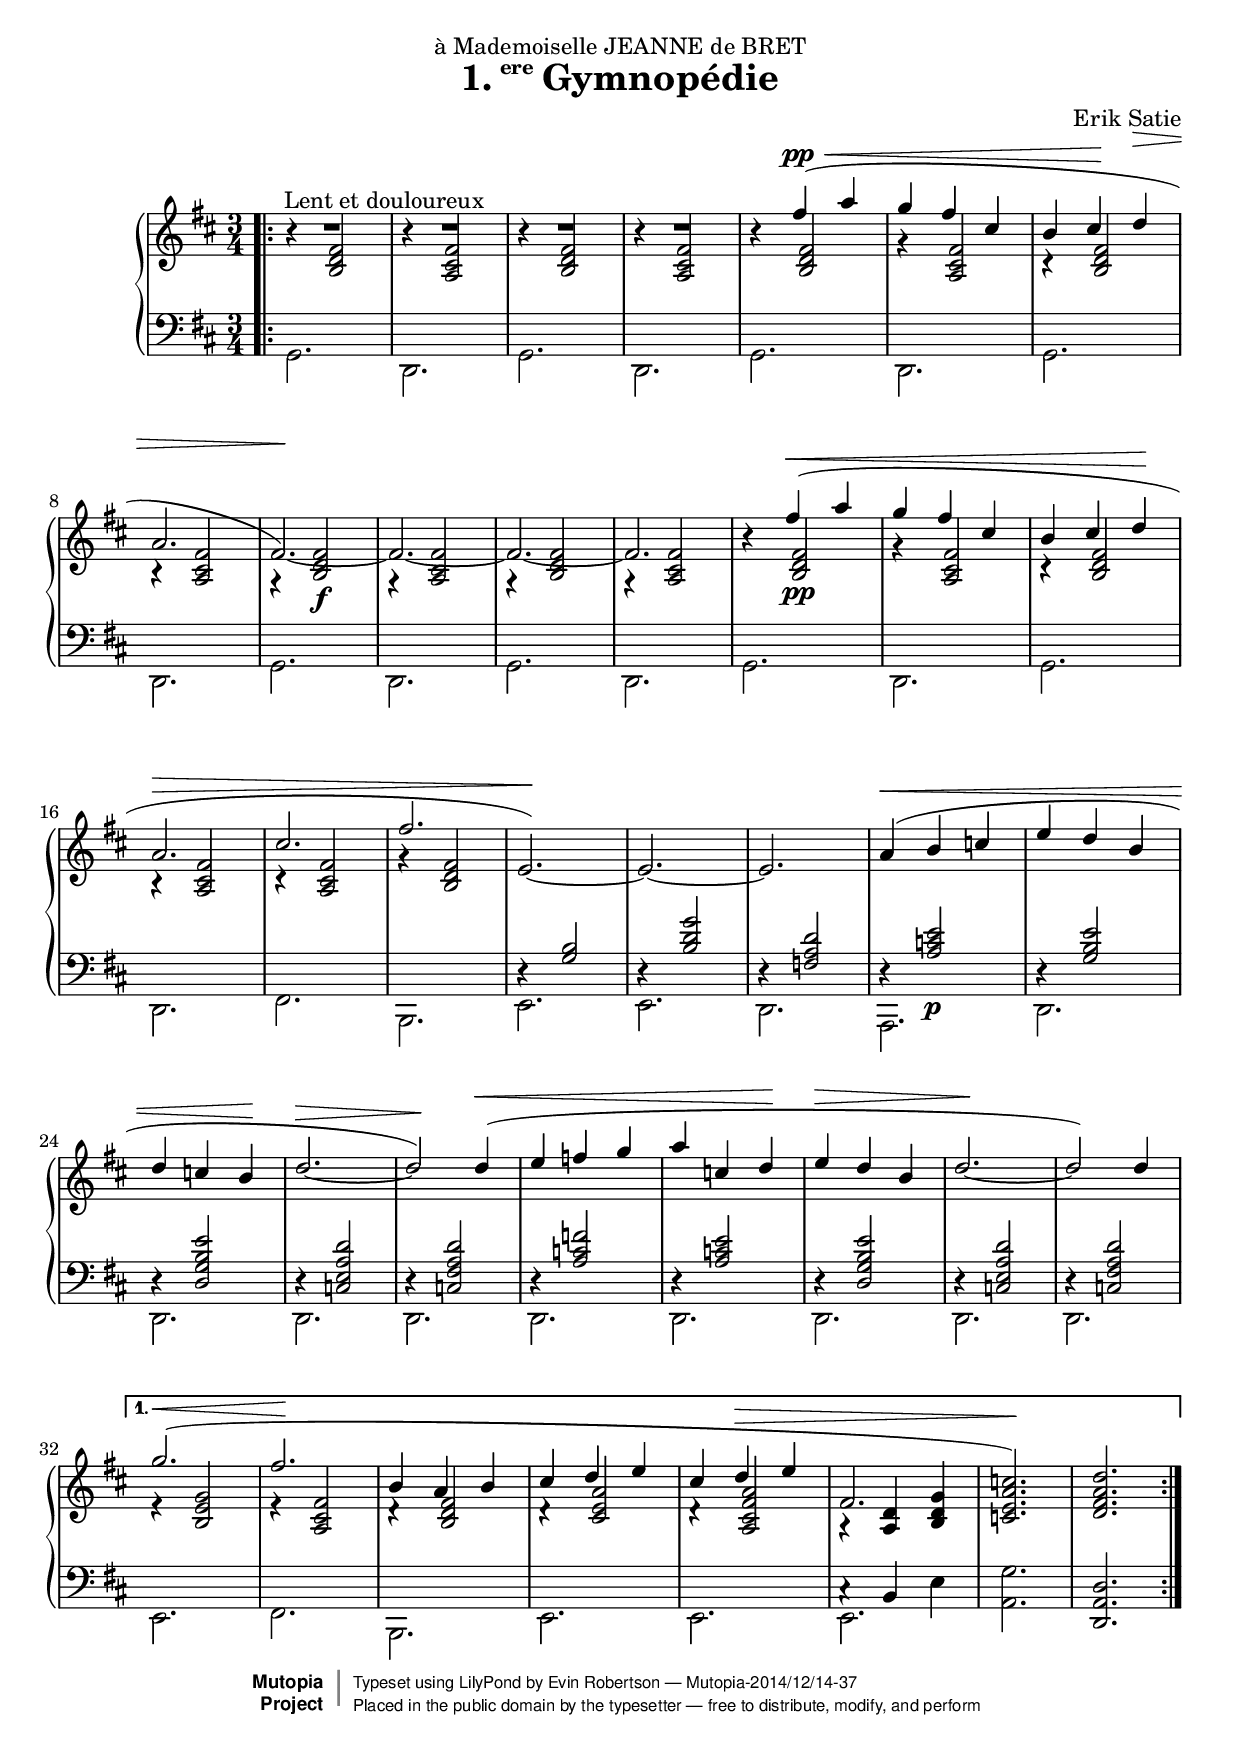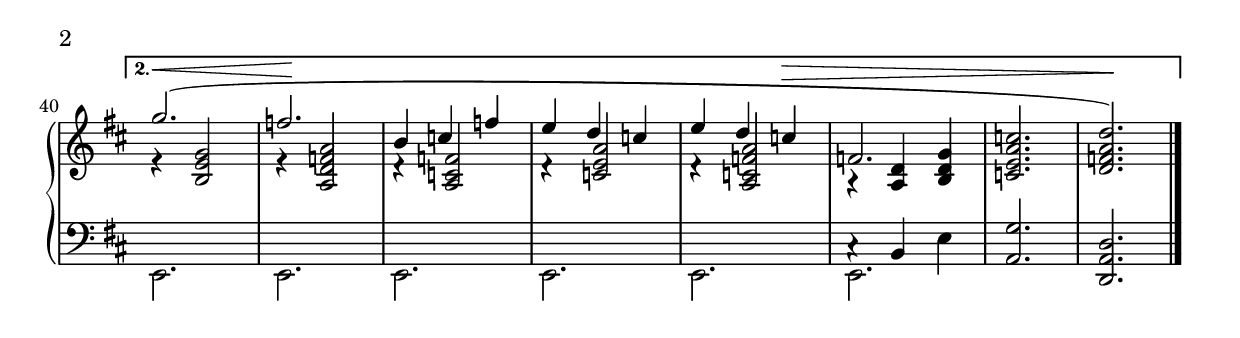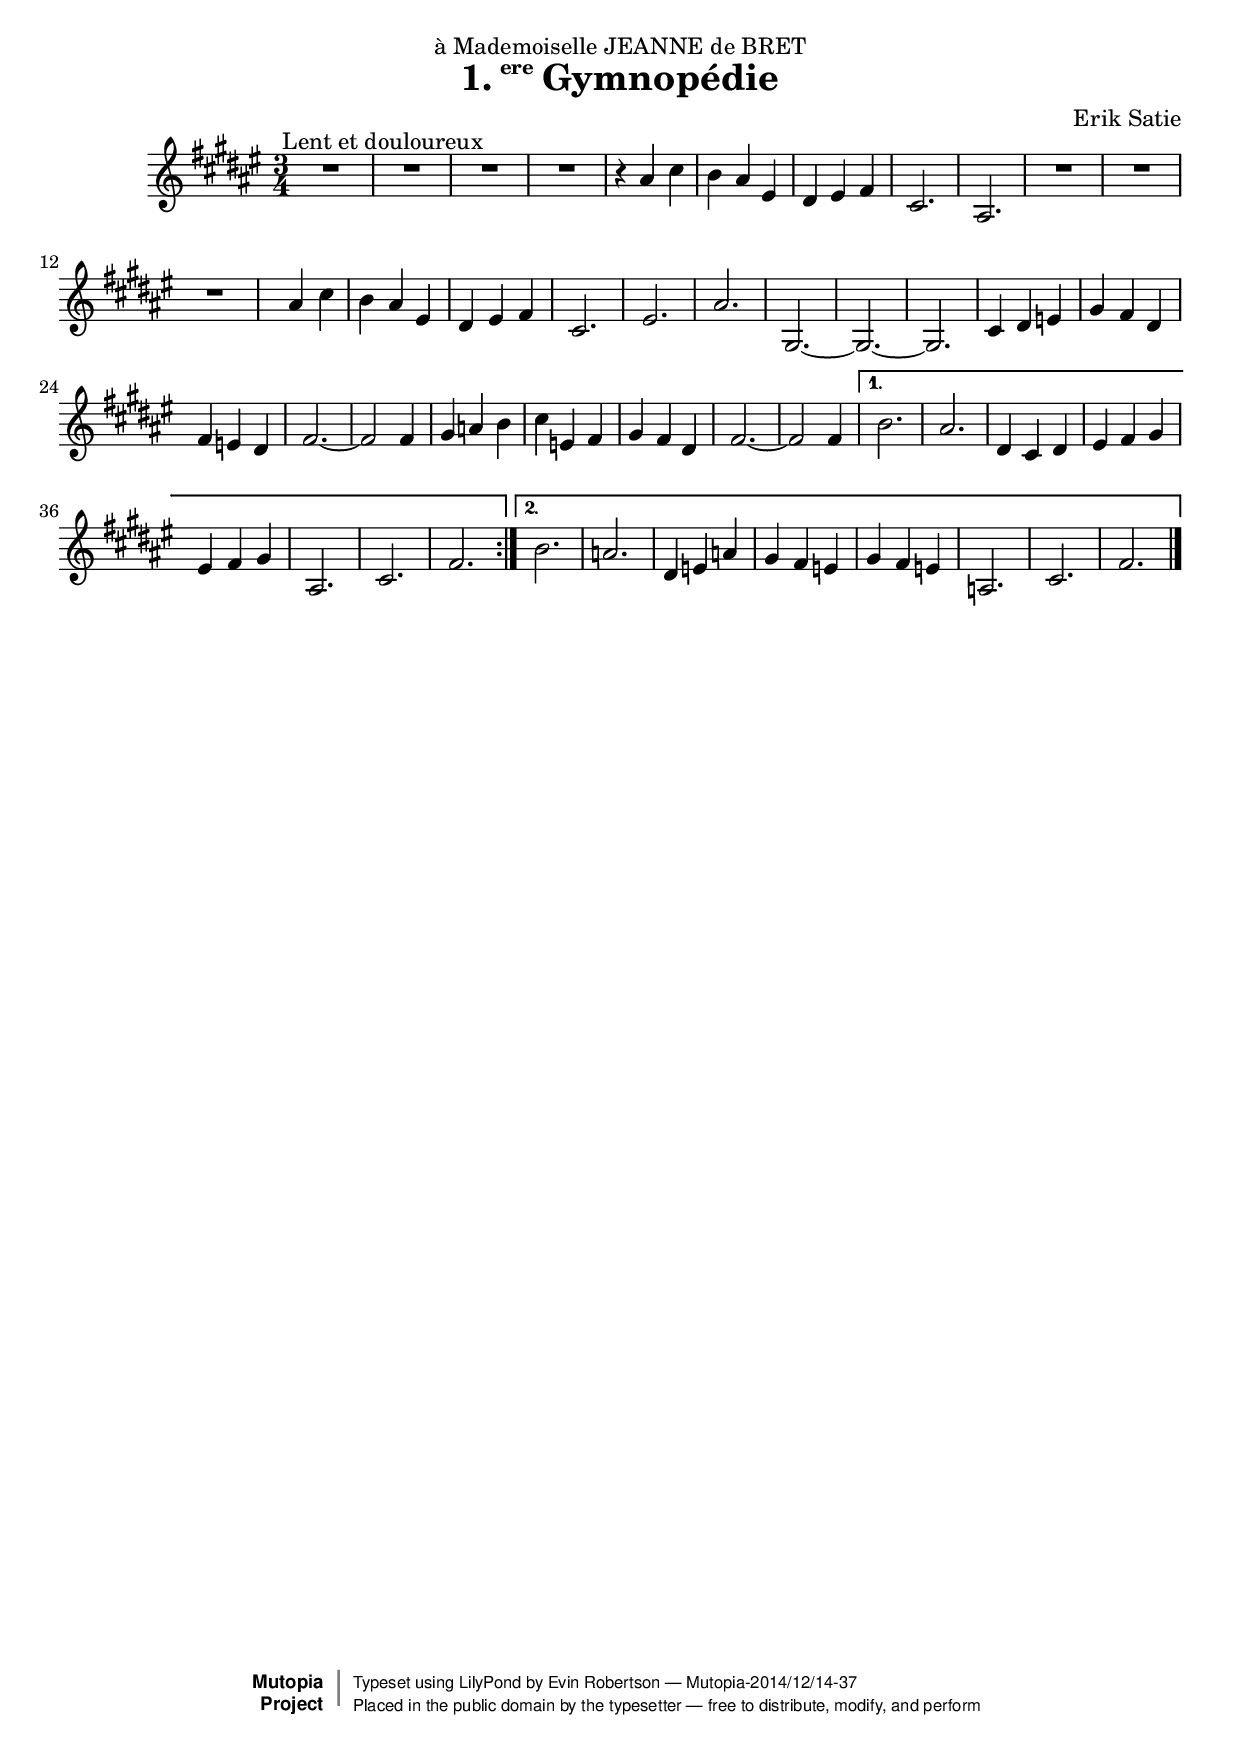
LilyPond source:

\version "2.18.2"

\header {
  title = \markup{\halign #-2.3 {1.} {\small\raise #1.5 ere} Gymnopédie}
  dedication = "à Mademoiselle JEANNE de BRET"
  composer = "Erik Satie"

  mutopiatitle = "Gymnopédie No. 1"
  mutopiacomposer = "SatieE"
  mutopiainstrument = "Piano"
  date = "1888"
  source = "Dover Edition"
  % The Dover edition contains reproductions of the original work
  % with translations from the French typed on them.  The translations
  % are all that is new (copyrighted), and are not included in this
  % file.

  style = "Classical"
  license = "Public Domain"

  filename = "gymnopedie_1.ly"
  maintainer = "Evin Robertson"
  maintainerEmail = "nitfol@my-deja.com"

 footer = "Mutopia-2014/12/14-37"
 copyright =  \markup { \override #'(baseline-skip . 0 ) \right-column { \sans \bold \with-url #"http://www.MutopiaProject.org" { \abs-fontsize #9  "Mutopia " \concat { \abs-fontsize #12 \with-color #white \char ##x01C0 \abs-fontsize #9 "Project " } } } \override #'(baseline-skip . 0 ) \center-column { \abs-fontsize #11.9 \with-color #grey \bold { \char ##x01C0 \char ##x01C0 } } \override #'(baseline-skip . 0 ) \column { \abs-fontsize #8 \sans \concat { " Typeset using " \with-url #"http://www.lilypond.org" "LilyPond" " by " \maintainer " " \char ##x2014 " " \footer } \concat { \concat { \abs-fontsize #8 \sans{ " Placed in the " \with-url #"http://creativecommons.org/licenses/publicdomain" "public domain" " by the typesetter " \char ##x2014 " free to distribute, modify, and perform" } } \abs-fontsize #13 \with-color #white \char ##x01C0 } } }
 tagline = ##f
}


global =  {
  \key b \minor
  \time 3/4
}

% The original doesn't use a volta, and thus takes nearly twice as much paper.
% Change from volta to unfolded (for each voice to) make it look like the
% original.

top = \context Staff \relative c'' {
  \dynamicUp
  \stemUp
  \slurUp
  \override Hairpin.to-barline = ##f
  \bar ".|:"
  \repeat volta 2 {
    R2.^\markup{\hspace #10 "Lent et douloureux"} |
    R2. |
    R2. |
    R2. |
    s4 fis( \pp \< a |
    g fis cis |
    % The hairpin override is to align it with a previous hairpin
    b cis\! \once\override Hairpin.Y-offset = #7 d\> |
    \barNumberCheck #8
    a2. |
    fis2.\!) ~ |
    fis2. ~ |
    fis2. ~ |
    fis2. |
    s4 fis'\<( a | g fis cis |
    b cis  d\! |
    a2.\> |
    \barNumberCheck #17
    cis2. |
    fis2. |
    e,2.\!) ~ |
    e2. ~ |
    e2. |
    a4(\< b c |
    e d b |
    d c  b\! |
    \barNumberCheck #25
    d2.\> ~ |
    d2\!) d4(\< |
    e f g |
    a c,  d\! |
    e\> d b |
    d2.\! ~ |
    d2) d4  |
    \barNumberCheck #32

  } \alternative {
    {
      g2.( \< |
      fis2.\! |
      b,4 a b |
      cis d e |
      cis d \> e |
      fis,2. |
      < c' a e c>2.\!) |
      <d a fis d>2. |
      \barNumberCheck #40
    } {
      g2.( \< |
      f2.\! |
      b,4 c f |
      e d c |
      e d c \> |
      f,2. |
      <c' a e c>2. |
      < d a f d>2.\!) \bar "|."
    }
  }
}

middle = \context Voice = "accomp" \relative c' {
  \override NoteColumn.horizontal-shift = #1
  \repeat volta 2 {
    r4 <fis d b>2 |
    r4 <fis cis a>2 |
    r4 <fis d b>2 |
    r4 <fis cis a>2 |
    r4 <fis d b>2 |
    r4 <fis cis a>2 |
    r4 <fis d b>2 |
    r4 <fis cis a>2 |
    r4 <fis  d b>2\f |
    r4 <fis cis a>2 |
    r4 <fis d b>2 |
    r4 <fis cis a>2 |

    r4 <fis  d b>2\pp |
    r4 <fis cis a>2 |
    r4 <fis d b>2 |
    r4 <fis cis a>2 |
    r4 <fis cis a>2 |
    r4 <fis d b>2 |
    \change Staff=bass
    \stemUp
    r4 <b, g>2 |
    r4 <g' d b>2 |
    r4 <d a f>2

    r4 <e c a>2\p |
    r4 <e b g>2 |
    r4 <e b g d>2 |
    r4 <d a e c>2 |
    r4 <d a fis c>2 |
    r4 <f c a>2 |
    r4 <e c a>2 |
    r4 <e b g d>2 |
    r4 <d a e c>2 |
    r4 <d a fis c>2 |
  }
  \alternative {
    {
      \change Staff=treble
      \stemUp
      e4\rest <g e b>2 |
      e4\rest <fis cis a>2 |
      d4\rest <fis d b>2 |
      d4\rest <a' e cis>2 |
      d,4\rest <a' fis cis a>2 |
      a,4\rest <d a>4 <g d b> |
      s2. |
      s2. |
    } {
      \change Staff=treble
      \stemUp
      e4\rest <g e b>2 |
      e4\rest <a f d a>2 |
      d,4\rest <f c a>2 |
      d4\rest <a' e c>2 |
      d,4\rest <a' f c a>2 |
      a,4\rest <d a>4 <g d b> |
      s2. |
      s2. |
    }
  }
}

bottom = \context Staff \relative c {
  \stemDown

  \repeat volta 2 {
    g2. |
    d2. |
    g2. |
    d2. |
    g2. |
    d2. |
    g2. |
    d2. |
    g2. |
    d2. |
    g2. |
    d2. |

    g2. |
    d2. |
    g2. |
    d2. |
    fis2. |
    b,2. |
    e2. |
    e2. |
    d2. |

    a2. |
    d2. |
    d2. |
    d2. |
    d2. |
    d2. |
    d2. |
    d2. |
    d2. |
    d2. |
  }
  \alternative {
    {
      e2. |
      fis2. |
      b,2. |
      e2. |
      e2. |
      << \context Voice = "othervoice" {c'4\rest b e} e,2. >> |
      <g' a,>2. |
      \stemUp
      <d a d,>2. |
    } {
      \stemDown
      e,2. |
      e2. |
      e2. |
      e2. |
      e2. |
      << \context Voice = "othervoice" {c'4\rest b e} e,2. >> |
      \stemUp
      <g' a,>2. |
      <d a d,>2. |
    }
  }
}


\book {
  \bookOutputSuffix "piano"
  \score {
    \context PianoStaff <<
      \context Staff = "treble" <<
        \global
        \clef treble
        \top
        \middle
      >>
      \context Staff = "bass" <<
        \global
        \clef bass
        \bottom
      >>
    >>
    \midi { }
    \layout {
      % The layout has been adjusted to force a match to original engraving.
      ragged-right = ##f
      \context {
        \Score
        \override SpacingSpanner.shortest-duration-space = #3.0
        \override SpacingSpanner.spacing-increment = #1.2
      }
    }
  }
}

trumpet = {
  \repeat volta 2 {
    R2.^\markup{\hspace #10 "Lent et douloureux"} |
    R2. |
    R2. |
    R2. |
    r4 fis a |
    g fis cis |
    % The hairpin override is to align it with a previous hairpin
    b cis d |
    \barNumberCheck #8
    a2. |
    fis2. |
    R2. |
    R2. |
    R2. |
    s4 fis' a | g fis cis |
    b cis d |
    a2. |
    \barNumberCheck #17
    cis2. |
    fis2. |
    e,2. ~ |
    e2. ~ |
    e2. |
    a4 b c |
    e d b |
    d c  b |
    \barNumberCheck #25
    d2. ~ |
    d2 d4 |
    e f g |
    a c, d |
    e d b |
    d2. ~ |
    d2 d4  |
    \barNumberCheck #32

  } \alternative {
    {
      g2.  |
      fis2. |
      b,4 a b |
      cis d e |
      cis d e |
      fis,2. |
      a2. |
      d2. |
      \barNumberCheck #40
    } {
      g2. |
      f2. |
      b,4 c f |
      e d c |
      e d c |
      f,2. |
      a2. |
      d2. \bar "|."
    }
  }
}

\book {
  \bookOutputSuffix "trumpet"
  \score {
	  \transpose g b % for Bb transposing instrument (ie: trumpet)
    \new Staff \relative c' <<
        \global
        \clef treble
        \trumpet
    >>
  }
}

%\book {
%  \bookOutputSuffix "guitar"
%  \score {
%      \new TabStaff <<
%          \global
%          %\partcombine \middle \bottom
%          \bottom
%      >>
%  }
%}
